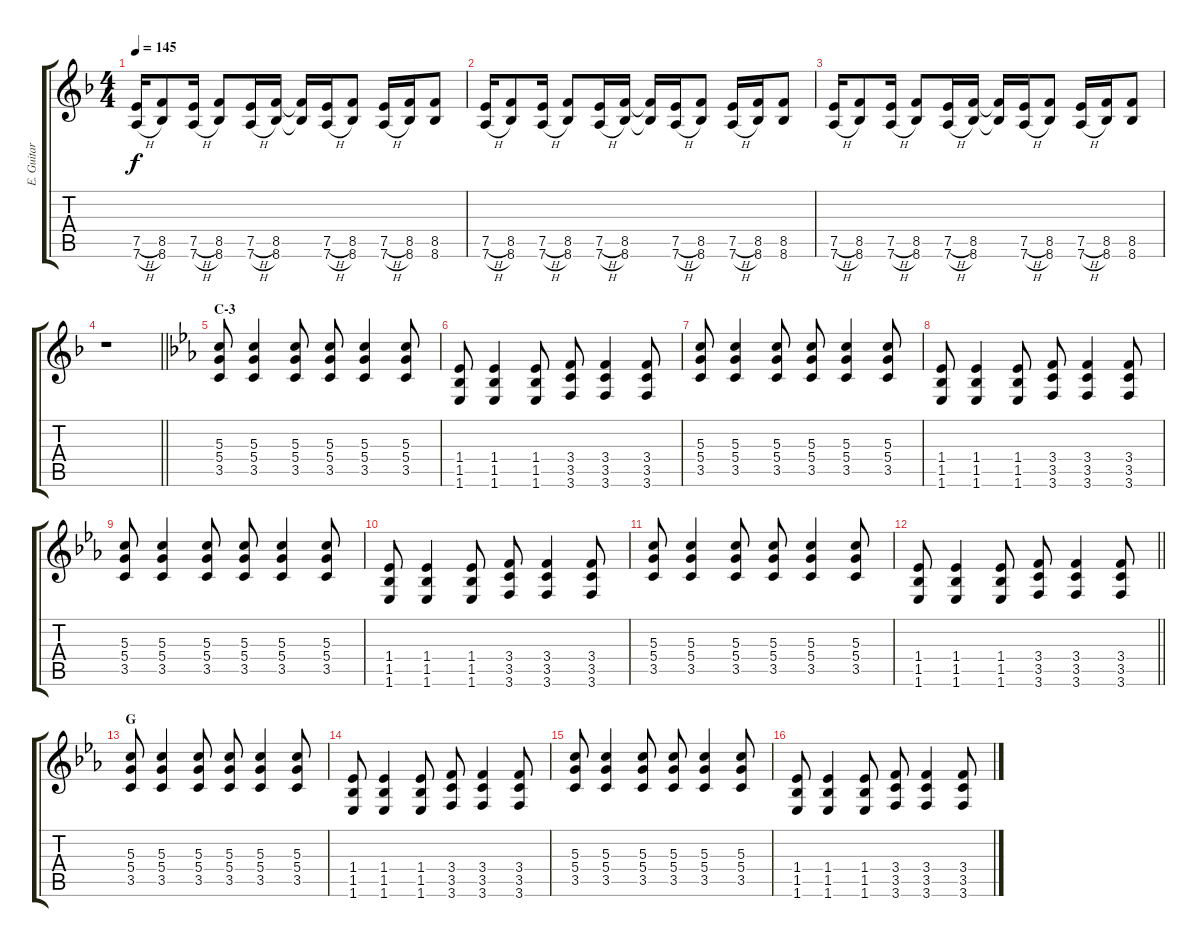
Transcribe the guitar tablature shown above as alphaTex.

\track ("E. Guitar II" "E. Guitar ") {instrument overdrivenguitar}
\staff {score tabs}
\tuning (E4 B3 G3 D3 A2 D2) {hide}
\ts (4 4)
\tempo 145
\clef g2
\ks f
(7.5{h} 7.6{h}).16{dy f} (8.5 8.6).8 (7.5{h} 7.6{h}).16 (8.5 8.6).8 (7.5{h} 7.6{h}).16 (8.5 8.6).16 (8.5{t} 8.6{t}).16 (7.5{h} 7.6{h}).16 (8.5 8.6).8 (7.5{h} 7.6{h}).16 (8.5 8.6).16 (8.5 8.6).8 |
(7.5{h} 7.6{h}).16 (8.5 8.6).8 (7.5{h} 7.6{h}).16 (8.5 8.6).8 (7.5{h} 7.6{h}).16 (8.5 8.6).16 (8.5{t} 8.6{t}).16 (7.5{h} 7.6{h}).16 (8.5 8.6).8 (7.5{h} 7.6{h}).16 (8.5 8.6).16 (8.5 8.6).8 |
(7.5{h} 7.6{h}).16 (8.5 8.6).8 (7.5{h} 7.6{h}).16 (8.5 8.6).8 (7.5{h} 7.6{h}).16 (8.5 8.6).16 (8.5{t} 8.6{t}).16 (7.5{h} 7.6{h}).16 (8.5 8.6).8 (7.5{h} 7.6{h}).16 (8.5 8.6).16 (8.5 8.6).8 |
\barLineRight lightlight
r.1 |
\section ("" "C-3")
\ks eb
(5.3 5.4 3.5).8 (5.3 5.4 3.5).4 (5.3 5.4 3.5).8 (5.3 5.4 3.5).8 (5.3 5.4 3.5).4 (5.3 5.4 3.5).8 |
(1.4 1.5 1.6).8 (1.4 1.5 1.6).4 (1.4 1.5 1.6).8 (3.4 3.5 3.6).8 (3.4 3.5 3.6).4 (3.4 3.5 3.6).8 |
(5.3 5.4 3.5).8 (5.3 5.4 3.5).4 (5.3 5.4 3.5).8 (5.3 5.4 3.5).8 (5.3 5.4 3.5).4 (5.3 5.4 3.5).8 |
(1.4 1.5 1.6).8 (1.4 1.5 1.6).4 (1.4 1.5 1.6).8 (3.4 3.5 3.6).8 (3.4 3.5 3.6).4 (3.4 3.5 3.6).8 |
(5.3 5.4 3.5).8 (5.3 5.4 3.5).4 (5.3 5.4 3.5).8 (5.3 5.4 3.5).8 (5.3 5.4 3.5).4 (5.3 5.4 3.5).8 |
(1.4 1.5 1.6).8 (1.4 1.5 1.6).4 (1.4 1.5 1.6).8 (3.4 3.5 3.6).8 (3.4 3.5 3.6).4 (3.4 3.5 3.6).8 |
(5.3 5.4 3.5).8 (5.3 5.4 3.5).4 (5.3 5.4 3.5).8 (5.3 5.4 3.5).8 (5.3 5.4 3.5).4 (5.3 5.4 3.5).8 |
\barLineRight lightlight
(1.4 1.5 1.6).8 (1.4 1.5 1.6).4 (1.4 1.5 1.6).8 (3.4 3.5 3.6).8 (3.4 3.5 3.6).4 (3.4 3.5 3.6).8 |
\section ("" "G")
(5.3 5.4 3.5).8 (5.3 5.4 3.5).4 (5.3 5.4 3.5).8 (5.3 5.4 3.5).8 (5.3 5.4 3.5).4 (5.3 5.4 3.5).8 |
(1.4 1.5 1.6).8 (1.4 1.5 1.6).4 (1.4 1.5 1.6).8 (3.4 3.5 3.6).8 (3.4 3.5 3.6).4 (3.4 3.5 3.6).8 |
(5.3 5.4 3.5).8 (5.3 5.4 3.5).4 (5.3 5.4 3.5).8 (5.3 5.4 3.5).8 (5.3 5.4 3.5).4 (5.3 5.4 3.5).8 |
(1.4 1.5 1.6).8 (1.4 1.5 1.6).4 (1.4 1.5 1.6).8 (3.4 3.5 3.6).8 (3.4 3.5 3.6).4 (3.4 3.5 3.6).8
